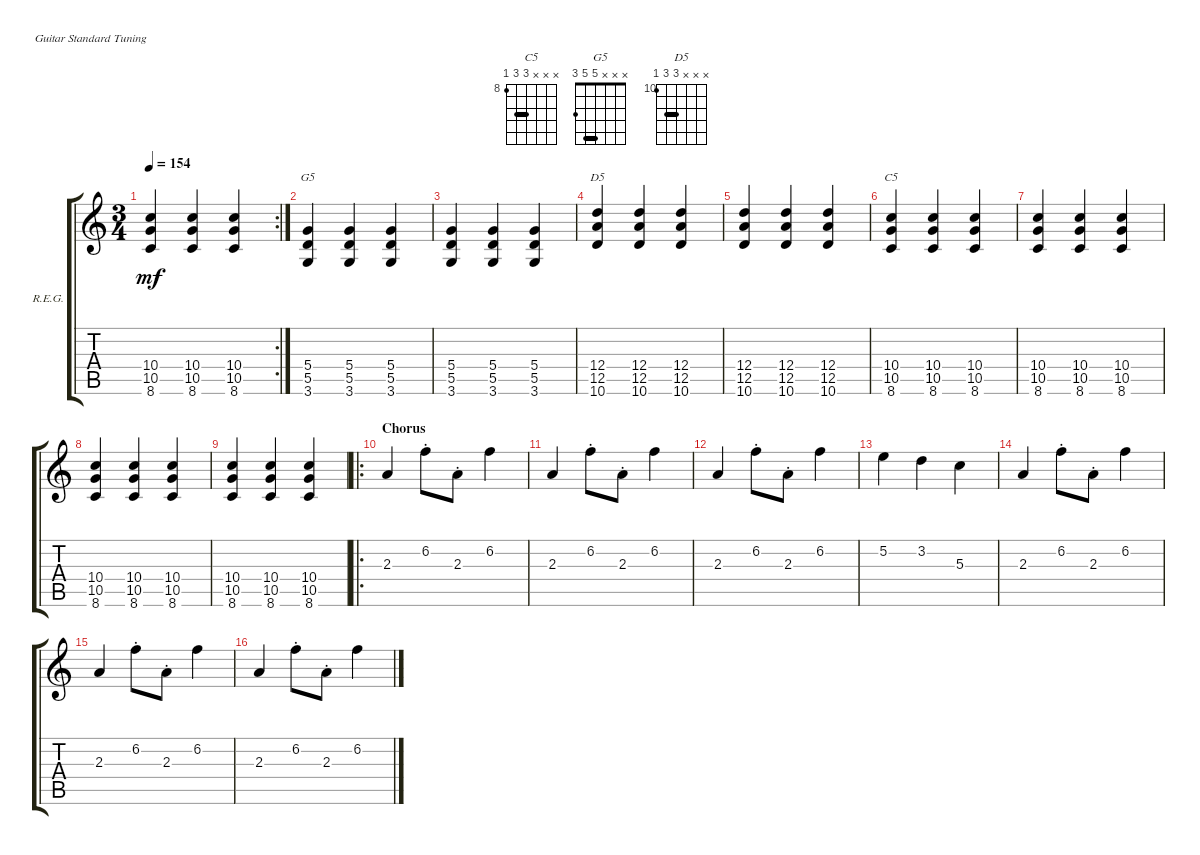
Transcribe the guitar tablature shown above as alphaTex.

\defaultSystemsLayout 4
\bracketExtendMode groupsimilarinstruments
\firstSystemTrackNameOrientation horizontal
\otherSystemsTrackNameOrientation horizontal
\track ("Rhythm Electric Guitar" "R.E.G.") {multiBarRest instrument electricguitarclean}
\staff {score tabs}
\tuning (E4 B3 G3 D3 A2 E2)
\chord ("C5" x x x 10 10 8) {firstfret 8 barre 10}
\chord ("G5" x x x 5 5 3) {barre 5}
\chord ("D5" x x x 12 12 10) {firstfret 10 barre 12}
\rc 2
\ts (3 4)
\tempo 154
\clef g2
\ks c
(8.6 10.5 10.4).4{lyrics (0 "") lyrics (1 "") lyrics (2 "") lyrics (3 "") lyrics (4 "") dy mf} (8.6 10.4 10.5).4{lyrics (0 "") lyrics (1 "") lyrics (2 "") lyrics (3 "") lyrics (4 "")} (8.6 10.5 10.4).4{lyrics (0 "") lyrics (1 "") lyrics (2 "") lyrics (3 "") lyrics (4 "")} |
(3.6 5.5 5.4).4{ch "G5" lyrics (0 "") lyrics (1 "") lyrics (2 "") lyrics (3 "") lyrics (4 "")} (3.6 5.5 5.4).4{lyrics (0 "") lyrics (1 "") lyrics (2 "") lyrics (3 "") lyrics (4 "")} (3.6 5.5 5.4).4{lyrics (0 "") lyrics (1 "") lyrics (2 "") lyrics (3 "") lyrics (4 "")} |
(3.6 5.5 5.4).4{lyrics (0 "") lyrics (1 "") lyrics (2 "") lyrics (3 "") lyrics (4 "")} (3.6 5.5 5.4).4{lyrics (0 "") lyrics (1 "") lyrics (2 "") lyrics (3 "") lyrics (4 "")} (3.6 5.5 5.4).4{lyrics (0 "") lyrics (1 "") lyrics (2 "") lyrics (3 "") lyrics (4 "")} |
(10.6 12.5 12.4).4{ch "D5" lyrics (0 "") lyrics (1 "") lyrics (2 "") lyrics (3 "") lyrics (4 "")} (10.6 12.5 12.4).4{lyrics (0 "") lyrics (1 "") lyrics (2 "") lyrics (3 "") lyrics (4 "")} (10.6 12.5 12.4).4{lyrics (0 "") lyrics (1 "") lyrics (2 "") lyrics (3 "") lyrics (4 "")} |
(10.6 12.5 12.4).4{lyrics (0 "") lyrics (1 "") lyrics (2 "") lyrics (3 "") lyrics (4 "")} (10.6 12.5 12.4).4{lyrics (0 "") lyrics (1 "") lyrics (2 "") lyrics (3 "") lyrics (4 "")} (10.6 12.5 12.4).4{lyrics (0 "") lyrics (1 "") lyrics (2 "") lyrics (3 "") lyrics (4 "")} |
(8.6 10.5 10.4).4{ch "C5" lyrics (0 "") lyrics (1 "") lyrics (2 "") lyrics (3 "") lyrics (4 "")} (8.6 10.5 10.4).4{lyrics (0 "") lyrics (1 "") lyrics (2 "") lyrics (3 "") lyrics (4 "")} (8.6 10.5 10.4).4{lyrics (0 "") lyrics (1 "") lyrics (2 "") lyrics (3 "") lyrics (4 "")} |
(8.6 10.5 10.4).4{lyrics (0 "") lyrics (1 "") lyrics (2 "") lyrics (3 "") lyrics (4 "")} (8.6 10.5 10.4).4{lyrics (0 "") lyrics (1 "") lyrics (2 "") lyrics (3 "") lyrics (4 "")} (8.6 10.5 10.4).4{lyrics (0 "") lyrics (1 "") lyrics (2 "") lyrics (3 "") lyrics (4 "")} |
(8.6 10.5 10.4).4{lyrics (0 "") lyrics (1 "") lyrics (2 "") lyrics (3 "") lyrics (4 "")} (8.6 10.5 10.4).4{lyrics (0 "") lyrics (1 "") lyrics (2 "") lyrics (3 "") lyrics (4 "")} (8.6 10.5 10.4).4{lyrics (0 "") lyrics (1 "") lyrics (2 "") lyrics (3 "") lyrics (4 "")} |
(8.6 10.5 10.4).4{lyrics (0 "") lyrics (1 "") lyrics (2 "") lyrics (3 "") lyrics (4 "")} (8.6 10.5 10.4).4{lyrics (0 "") lyrics (1 "") lyrics (2 "") lyrics (3 "") lyrics (4 "")} (8.6 10.5 10.4).4{lyrics (0 "") lyrics (1 "") lyrics (2 "") lyrics (3 "") lyrics (4 "")} |
\ro
\section ("" "Chorus")
2.3.4{lyrics (0 "") lyrics (1 "") lyrics (2 "") lyrics (3 "") lyrics (4 "")} 6.2{st}.8{lyrics (0 "") lyrics (1 "") lyrics (2 "") lyrics (3 "") lyrics (4 "")} 2.3{st}.8{lyrics (0 "") lyrics (1 "") lyrics (2 "") lyrics (3 "") lyrics (4 "")} 6.2.4{lyrics (0 "") lyrics (1 "") lyrics (2 "") lyrics (3 "") lyrics (4 "")} |
2.3.4{lyrics (0 "") lyrics (1 "") lyrics (2 "") lyrics (3 "") lyrics (4 "")} 6.2{st}.8{lyrics (0 "") lyrics (1 "") lyrics (2 "") lyrics (3 "") lyrics (4 "")} 2.3{st}.8{lyrics (0 "") lyrics (1 "") lyrics (2 "") lyrics (3 "") lyrics (4 "")} 6.2.4{lyrics (0 "") lyrics (1 "") lyrics (2 "") lyrics (3 "") lyrics (4 "")} |
2.3.4{lyrics (0 "") lyrics (1 "") lyrics (2 "") lyrics (3 "") lyrics (4 "")} 6.2{st}.8{lyrics (0 "") lyrics (1 "") lyrics (2 "") lyrics (3 "") lyrics (4 "")} 2.3{st}.8{lyrics (0 "") lyrics (1 "") lyrics (2 "") lyrics (3 "") lyrics (4 "")} 6.2.4{lyrics (0 "") lyrics (1 "") lyrics (2 "") lyrics (3 "") lyrics (4 "")} |
5.2.4{lyrics (0 "") lyrics (1 "") lyrics (2 "") lyrics (3 "") lyrics (4 "")} 3.2.4{lyrics (0 "") lyrics (1 "") lyrics (2 "") lyrics (3 "") lyrics (4 "")} 5.3.4{lyrics (0 "") lyrics (1 "") lyrics (2 "") lyrics (3 "") lyrics (4 "")} |
2.3.4{lyrics (0 "") lyrics (1 "") lyrics (2 "") lyrics (3 "") lyrics (4 "")} 6.2{st}.8{lyrics (0 "") lyrics (1 "") lyrics (2 "") lyrics (3 "") lyrics (4 "")} 2.3{st}.8{lyrics (0 "") lyrics (1 "") lyrics (2 "") lyrics (3 "") lyrics (4 "")} 6.2.4{lyrics (0 "") lyrics (1 "") lyrics (2 "") lyrics (3 "") lyrics (4 "")} |
2.3.4{lyrics (0 "") lyrics (1 "") lyrics (2 "") lyrics (3 "") lyrics (4 "")} 6.2{st}.8{lyrics (0 "") lyrics (1 "") lyrics (2 "") lyrics (3 "") lyrics (4 "")} 2.3{st}.8{lyrics (0 "") lyrics (1 "") lyrics (2 "") lyrics (3 "") lyrics (4 "")} 6.2.4{lyrics (0 "") lyrics (1 "") lyrics (2 "") lyrics (3 "") lyrics (4 "")} |
2.3.4{lyrics (0 "") lyrics (1 "") lyrics (2 "") lyrics (3 "") lyrics (4 "")} 6.2{st}.8{lyrics (0 "") lyrics (1 "") lyrics (2 "") lyrics (3 "") lyrics (4 "")} 2.3{st}.8{lyrics (0 "") lyrics (1 "") lyrics (2 "") lyrics (3 "") lyrics (4 "")} 6.2.4{lyrics (0 "") lyrics (1 "") lyrics (2 "") lyrics (3 "") lyrics (4 "")}
